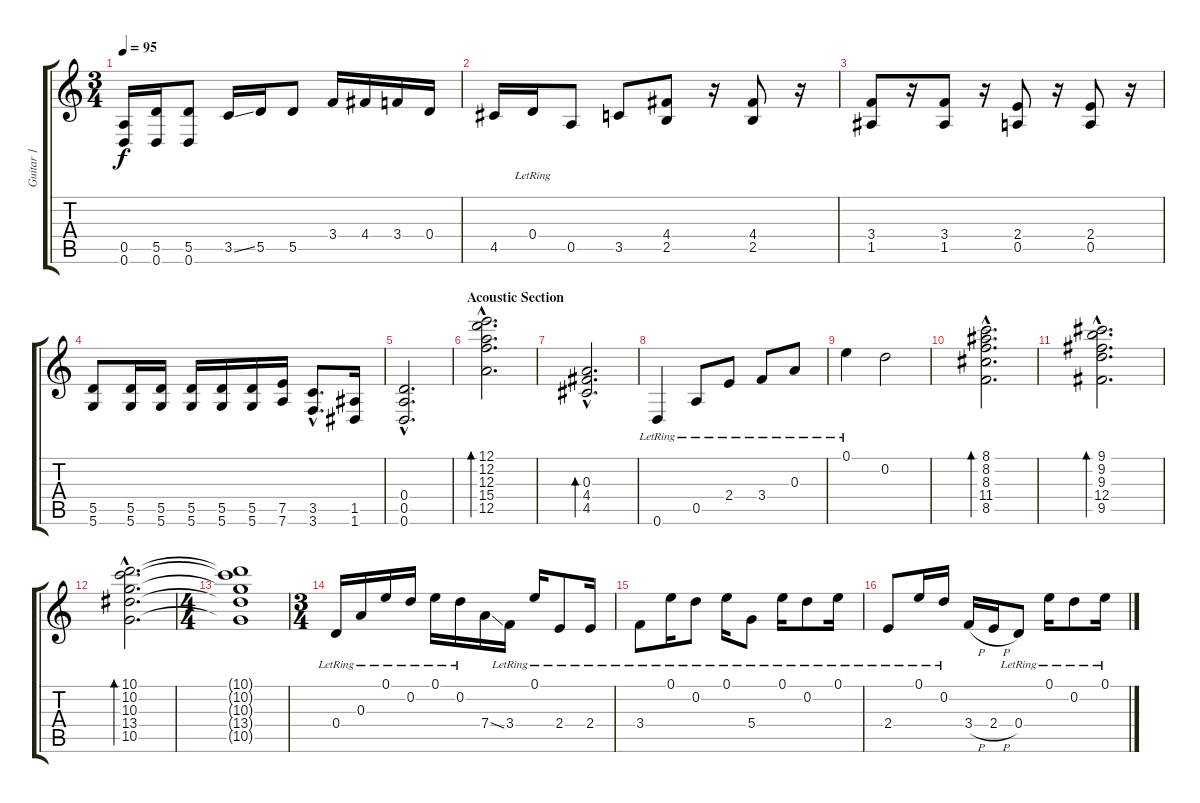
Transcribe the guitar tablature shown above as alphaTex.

\track ("Guitar 1" "Guitar 1") {instrument distortionguitar}
\staff {score tabs}
\tuning (E4 D4 A3 D3 A2 D2) {hide}
\ts (3 4)
\tempo 95
\clef g2
\ks c
(0.5 0.6).16{dy f} (5.5 0.6).16 (5.5 0.6).8 3.5{ss}.16 5.5.16 5.5.8 3.4.16 4.4.16 3.4.16 0.4.16 |
4.5.16 0.4{lr}.16 0.5.8 3.5.8 (4.4 2.5).8 r.16 (4.4 2.5).8 r.16 |
(3.4 1.5).8 r.16 (3.4 1.5).8 r.16 (2.4 0.5).8 r.16 (2.4 0.5).8 r.16 |
(5.5 5.6).8 (5.5 5.6).16 (5.5 5.6).16 (5.5 5.6).16 (5.5 5.6).16 (5.5 5.6).16 (7.5 7.6).16 (3.5{hac} 3.6{hac}).8{d} (1.5 1.6).16 |
(0.4{hac} 0.5{hac} 0.6{hac}).2{d} |
\section ("" "Acoustic Section ")
(12.1{hac} 12.2{hac} 12.3{hac} 15.4{hac} 12.5{hac}).2{d bd 120 instrument acousticguitarsteel} |
(0.3{hac} 4.4{hac} 4.5{hac}).2{d bd 120} |
0.6{lr}.4 0.5{lr}.8 2.4{lr}.8 3.4{lr}.8 0.3{lr}.8 |
0.1{lr}.4 0.2.2 |
(8.1{hac} 8.2{hac} 8.3{hac} 11.4{hac} 8.5{hac}).2{d bd 120} |
(9.1{hac} 9.2{hac} 9.3{hac} 12.4{hac} 9.5{hac}).2{d bd 120} |
(10.1{hac} 10.2{hac} 10.3{hac} 13.4{hac} 10.5{hac}).2{d bd 120} |
\ts (4 4)
(10.1{t} 10.2{t} 10.3{t} 13.4{t} 10.5{t}).1 |
\ts (3 4)
0.4{lr}.16 0.3{lr}.16 0.1{lr}.16 0.2{lr}.16 0.1{lr}.16 0.2{lr}.16 7.4{ss}.16 3.4{lr}.16 0.1{lr}.16 2.4{lr}.8 2.4{lr}.16 |
3.4{lr}.8 0.1{lr}.16 0.2{lr}.8 0.1{lr}.16 5.4{lr}.8 0.1{lr}.16 0.2{lr}.8 0.1{lr}.16 |
2.4{lr}.8 0.1{lr}.16 0.2{lr}.16 3.4{h}.16 2.4{h}.16 0.4{lr}.8 0.1{lr}.16 0.2{lr}.8 0.1{lr}.16
